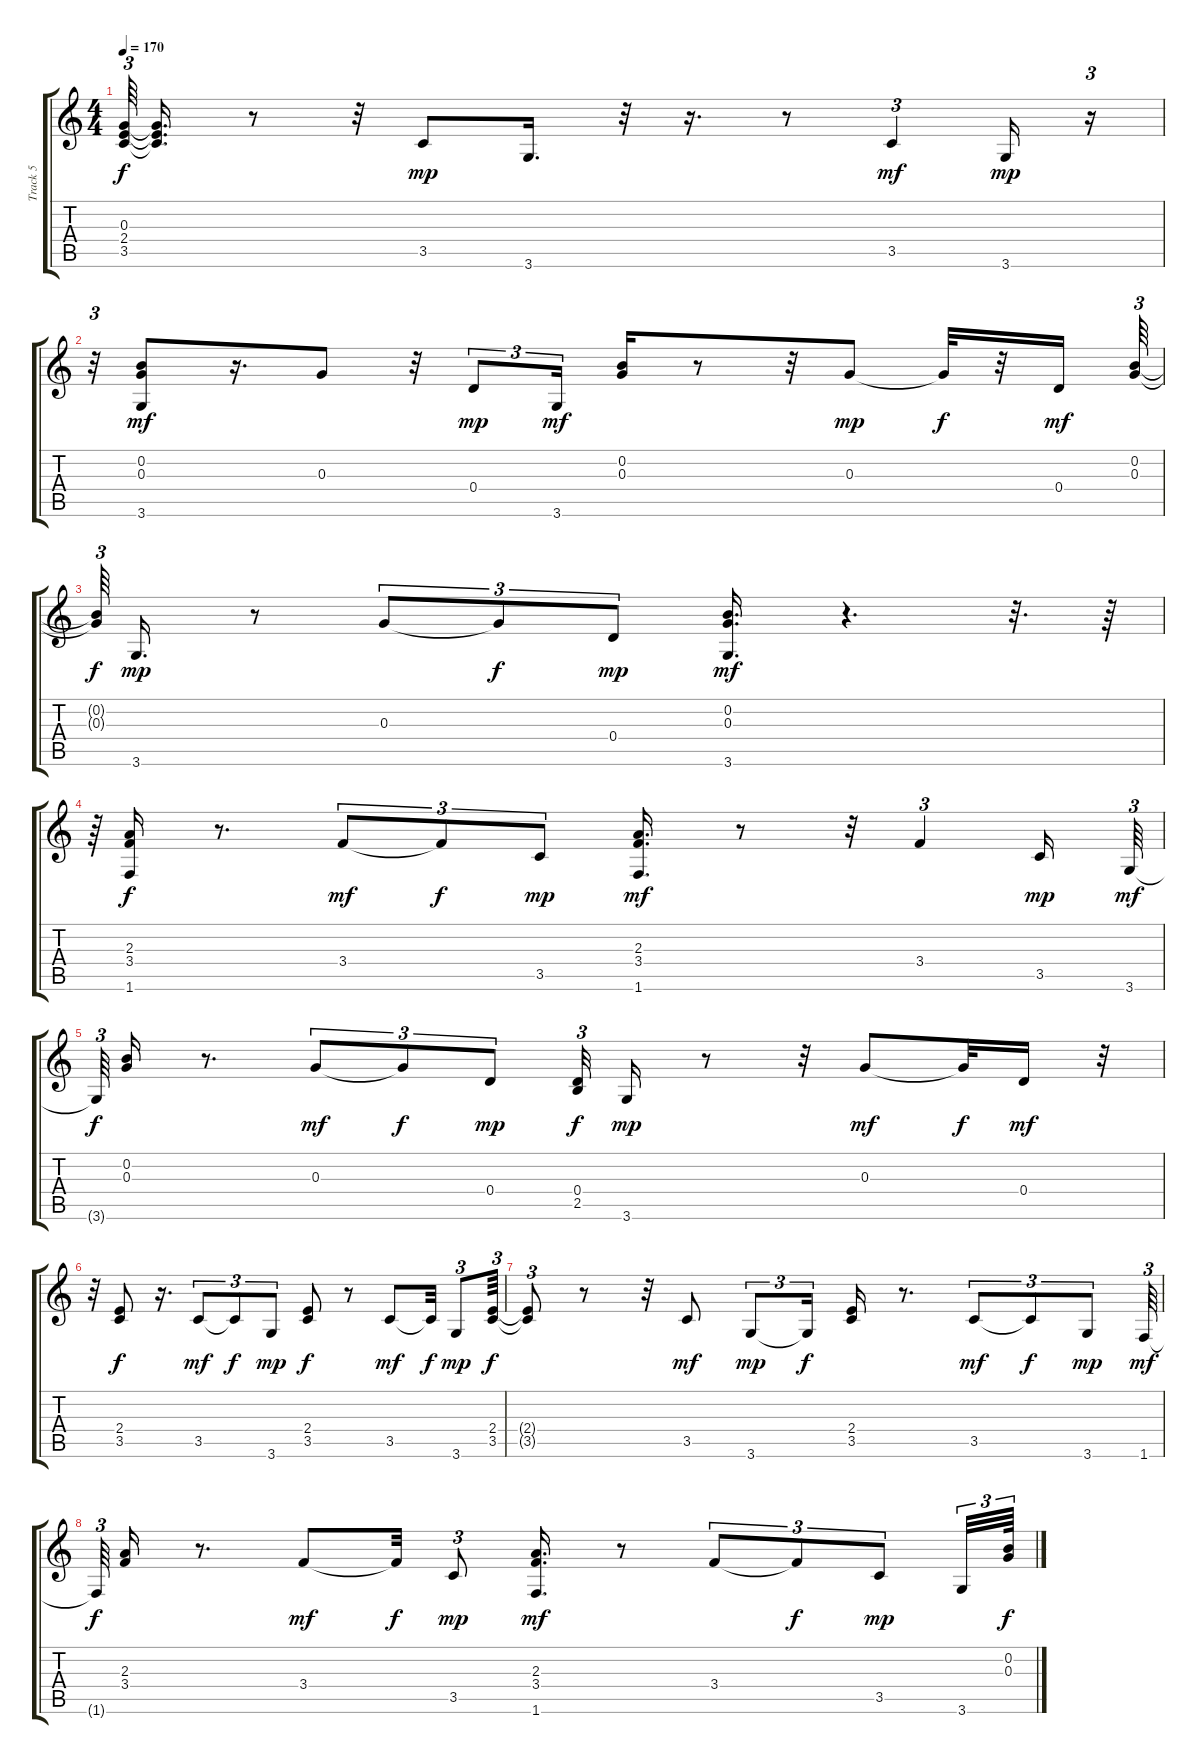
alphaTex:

\track ("Track 5" "Track 5") {instrument acousticguitarnylon}
\staff {score tabs}
\tuning (E4 B3 G3 D3 A2 E2) {hide}
\ts (4 4)
\tempo 170
\clef g2
\ks c
(0.3{t} 2.4{t} 3.5{t}).64{tu (3 2) dy f} (0.3{t} 2.4{t} 3.5{t}).16{d} r.8 r.32 3.5.8{dy mp} 3.6.16{d} r.32 r.16{d} r.8 3.5.4{tu (3 2) dy mf} 3.6.16{dy mp} r.16{tu (3 2)} |
r.32{tu (3 2)} (0.2 0.3 3.6).8{dy mf} r.16{d} 0.3.8 r.32 0.4.8{tu (3 2) dy mp} 3.6.16{tu (3 2) dy mf} (0.2 0.3).16 r.8 r.32 0.3.8{dy mp} 0.3{t}.32{dy f} r.32 0.4.16{dy mf} (0.2 0.3).64{tu (3 2)} |
(0.2{t} 0.3{t}).64{tu (3 2) dy f} 3.6.16{d dy mp} r.8 0.3.8{tu (3 2)} 0.3{t}.8{tu (3 2) dy f} 0.4.8{tu (3 2) dy mp} (0.2 0.3 3.6).16{d dy mf} r.4{d} r.32{d} r.64 |
r.64{tu (3 2)} (2.3 3.4 1.6).16{dy f} r.8{d} 3.4.8{tu (3 2) dy mf} 3.4{t}.8{tu (3 2) dy f} 3.5.8{tu (3 2) dy mp} (2.3 3.4 1.6).16{d dy mf} r.8 r.32 3.4.4{tu (3 2)} 3.5.16{dy mp} 3.6.64{tu (3 2) dy mf} |
3.6{t}.64{tu (3 2) dy f} (0.2 0.3).16 r.8{d} 0.3.8{tu (3 2) dy mf} 0.3{t}.8{tu (3 2) dy f} 0.4.8{tu (3 2) dy mp} (0.4 2.5).32{tu (3 2) dy f} 3.6.16{dy mp} r.8 r.32 0.3.8{dy mf} 0.3{t}.32{dy f} 0.4.16{dy mf} r.32 |
r.32 (2.4 3.5).8{dy f} r.16{d} 3.5.8{tu (3 2) dy mf} 3.5{t}.8{tu (3 2) dy f} 3.6.8{tu (3 2) dy mp} (2.4 3.5).8{dy f} r.8 3.5.8{dy mf} 3.5{t}.32{dy f} 3.6.8{tu (3 2) dy mp} (2.4 3.5).64{tu (3 2) dy f} |
(2.4{t} 3.5{t}).8{tu (3 2)} r.8 r.32 3.5.8{dy mf} 3.6.8{tu (3 2) dy mp} 3.6{t}.16{tu (3 2) dy f} (2.4 3.5).16 r.8{d} 3.5.8{tu (3 2) dy mf} 3.5{t}.8{tu (3 2) dy f} 3.6.8{tu (3 2) dy mp} 1.6.64{tu (3 2) dy mf} |
1.6{t}.64{tu (3 2) dy f} (2.3 3.4).16 r.8{d} 3.4.8{dy mf} 3.4{t}.32{dy f} 3.5.8{tu (3 2) dy mp} (2.3 3.4 1.6).16{d dy mf} r.8 3.4.8{tu (3 2)} 3.4{t}.8{tu (3 2) dy f} 3.5.8{tu (3 2) dy mp} 3.6.32{tu (3 2)} (0.2 0.3).64{tu (3 2) dy f}
